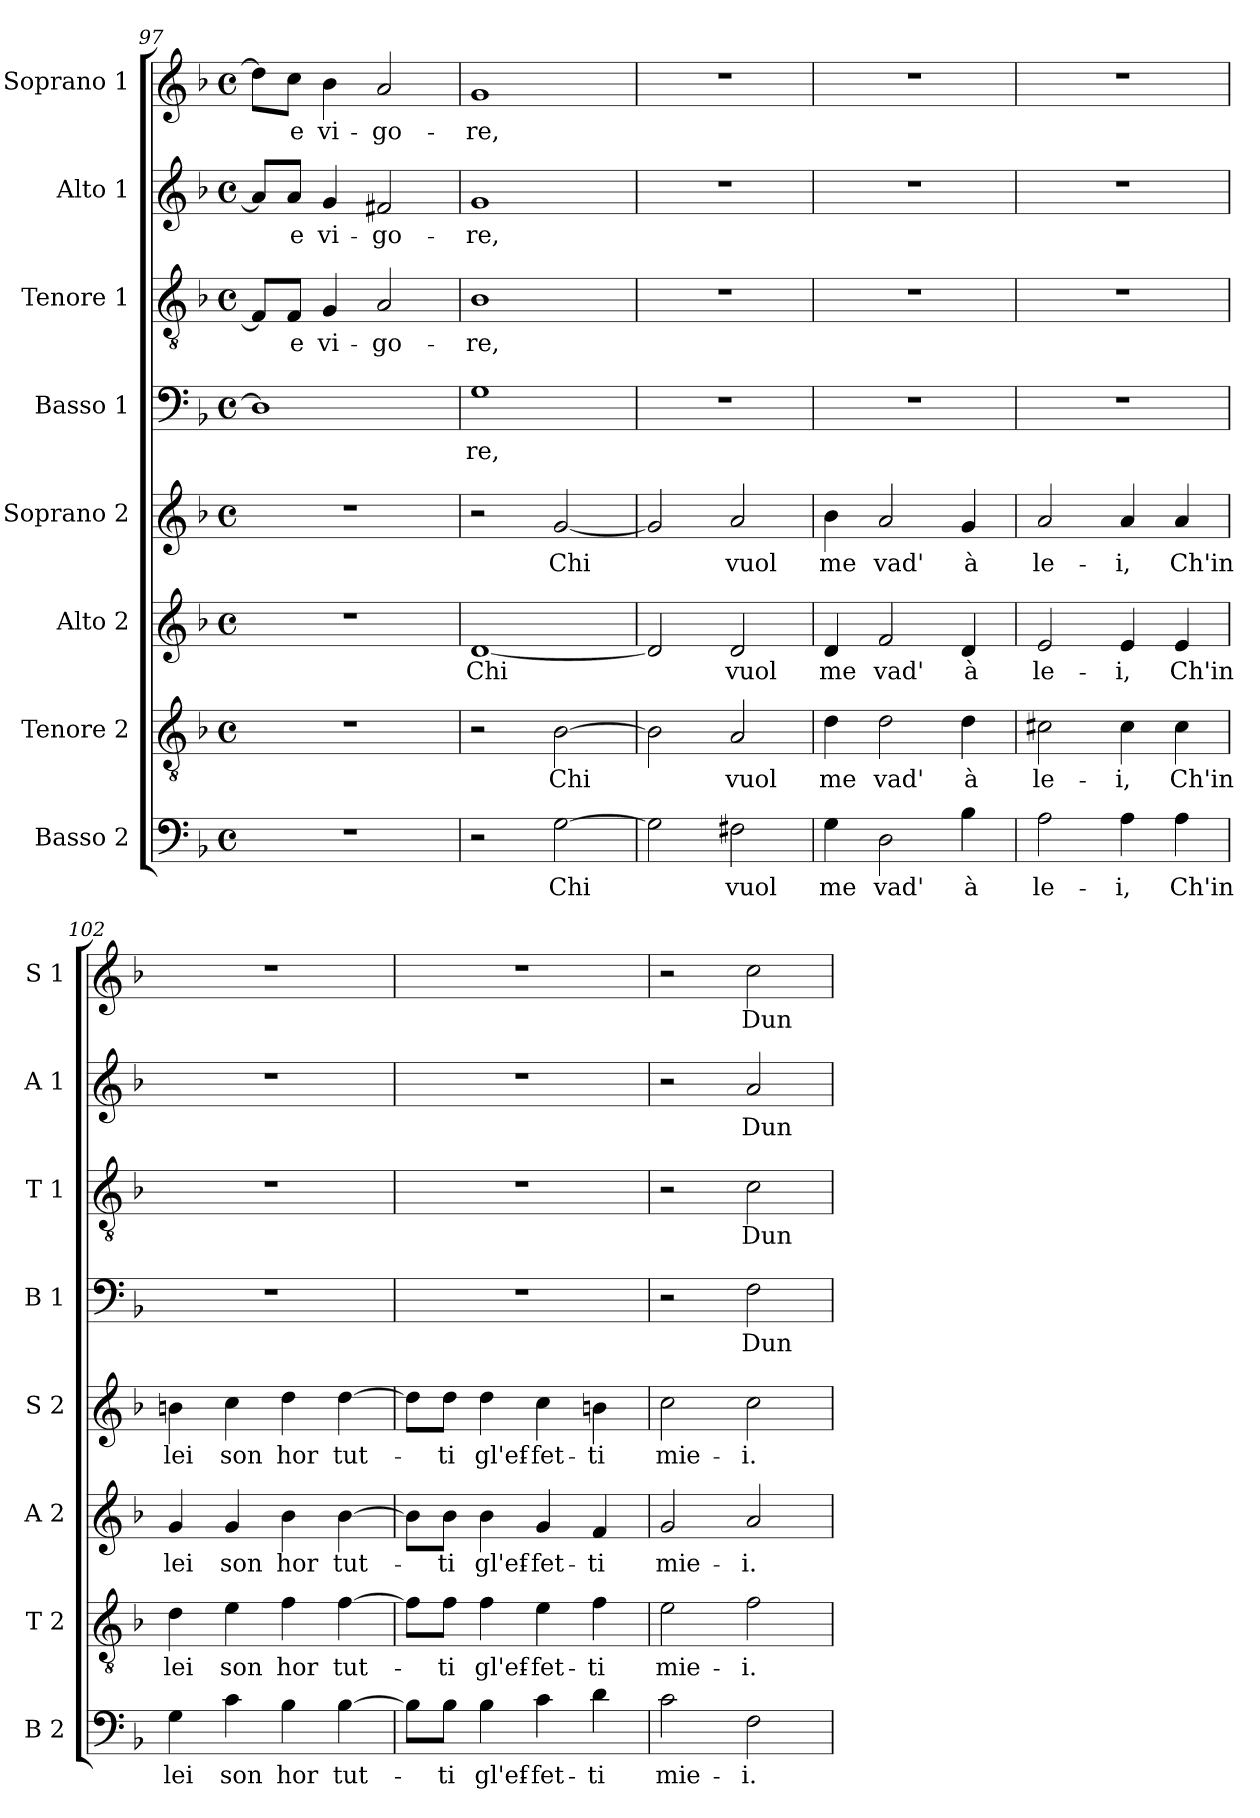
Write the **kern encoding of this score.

**kern	**text	**kern	**text	**kern	**text	**kern	**text	**kern	**text	**kern	**text	**kern	**text	**kern	**text
*part8	*part8	*part7	*part7	*part6	*part6	*part5	*part5	*part4	*part4	*part3	*part3	*part2	*part2	*part1	*part1
*staff8	*staff8	*staff7	*staff7	*staff6	*staff6	*staff5	*staff5	*staff4	*staff4	*staff3	*staff3	*staff2	*staff2	*staff1	*staff1
*I"Basso 2	*	*I"Tenore 2	*	*I"Alto 2	*	*I"Soprano 2	*	*I"Basso 1	*	*I"Tenore 1	*	*I"Alto 1	*	*I"Soprano 1	*
*I'B 2	*	*I'T 2	*	*I'A 2	*	*I'S 2	*	*I'B 1	*	*I'T 1	*	*I'A 1	*	*I'S 1	*
*clefF4	*	*clefGv2	*	*clefG2	*	*clefG2	*	*clefF4	*	*clefGv2	*	*clefG2	*	*clefG2	*
*k[b-]	*	*k[b-]	*	*k[b-]	*	*k[b-]	*	*k[b-]	*	*k[b-]	*	*k[b-]	*	*k[b-]	*
*F:	*	*F:	*	*F:	*	*F:	*	*F:	*	*F:	*	*F:	*	*F:	*
*M4/4	*	*M4/4	*	*M4/4	*	*M4/4	*	*M4/4	*	*M4/4	*	*M4/4	*	*M4/4	*
*met(c)	*	*met(c)	*	*met(c)	*	*met(c)	*	*met(c)	*	*met(c)	*	*met(c)	*	*met(c)	*
=97	=97	=97	=97	=97	=97	=97	=97	=97	=97	=97	=97	=97	=97	=97	=97
1r	.	1r	.	1r	.	1r	.	1D]	.	8F/L]	.	8a/L]	.	8dd\L]	.
!	!	!	!	!	!	!	!	!	!	!	!LO:LY:b	!	!LO:LY:b	!	!LO:LY:b
.	.	.	.	.	.	.	.	.	.	8F/J	e	8a/J	e	8cc\J	e
!	!	!	!	!	!	!	!	!	!	!	!LO:LY:b	!	!LO:LY:b	!	!LO:LY:b
.	.	.	.	.	.	.	.	.	.	4G/	vi-	4g/	vi-	4b-\	vi-
!	!	!	!	!	!	!	!	!	!	!	!LO:LY:b	!	!LO:LY:b	!	!LO:LY:b
.	.	.	.	.	.	.	.	.	.	2A/	-go-	2f#X/	-go-	2a/	-go-
!!LO:PB:g=z
=98	=98	=98	=98	=98	=98	=98	=98	=98	=98	=98	=98	=98	=98	=98	=98
!	!	!	!	!	!LO:LY:b	!	!	!	!LO:LY:b	!	!LO:LY:b	!	!LO:LY:b	!	!LO:LY:b
2r	.	2r	.	[1d	Chi	2r	.	1G	-re,	1B-	-re,	1g	-re,	1g	-re,
!	!LO:LY:b	!	!LO:LY:b	!	!	!	!LO:LY:b	!	!	!	!	!	!	!	!
[2G\	Chi	[2B-\	Chi	.	.	[2g/	Chi	.	.	.	.	.	.	.	.
=99	=99	=99	=99	=99	=99	=99	=99	=99	=99	=99	=99	=99	=99	=99	=99
2G\]	.	2B-\]	.	2d/]	.	2g/]	.	1r	.	1r	.	1r	.	1r	.
!	!LO:LY:b	!	!LO:LY:b	!	!LO:LY:b	!	!LO:LY:b	!	!	!	!	!	!	!	!
2F#X\	vuol	2A/	vuol	2d/	vuol	2a/	vuol	.	.	.	.	.	.	.	.
=100	=100	=100	=100	=100	=100	=100	=100	=100	=100	=100	=100	=100	=100	=100	=100
!	!LO:LY:b	!	!LO:LY:b	!	!LO:LY:b	!	!LO:LY:b	!	!	!	!	!	!	!	!
4G\	me	4d\	me	4d/	me	4b-\	me	1r	.	1r	.	1r	.	1r	.
!	!LO:LY:b	!	!LO:LY:b	!	!LO:LY:b	!	!LO:LY:b	!	!	!	!	!	!	!	!
2D\	vad'	2d\	vad'	2f/	vad'	2a/	vad'	.	.	.	.	.	.	.	.
!	!LO:LY:b	!	!LO:LY:b	!	!LO:LY:b	!	!LO:LY:b	!	!	!	!	!	!	!	!
4B-\	à	4d\	à	4d/	à	4g/	à	.	.	.	.	.	.	.	.
=101	=101	=101	=101	=101	=101	=101	=101	=101	=101	=101	=101	=101	=101	=101	=101
!	!LO:LY:b	!	!LO:LY:b	!	!LO:LY:b	!	!LO:LY:b	!	!	!	!	!	!	!	!
2A\	le-	2c#X\	le-	2e/	le-	2a/	le-	1r	.	1r	.	1r	.	1r	.
!	!LO:LY:b	!	!LO:LY:b	!	!LO:LY:b	!	!LO:LY:b	!	!	!	!	!	!	!	!
4A\	-i,	4c#\	-i,	4e/	-i,	4a/	-i,	.	.	.	.	.	.	.	.
!	!LO:LY:b	!	!LO:LY:b	!	!LO:LY:b	!	!LO:LY:b	!	!	!	!	!	!	!	!
4A\	Ch'in	4c#\	Ch'in	4e/	Ch'in	4a/	Ch'in	.	.	.	.	.	.	.	.
=102	=102	=102	=102	=102	=102	=102	=102	=102	=102	=102	=102	=102	=102	=102	=102
!	!LO:LY:b	!	!LO:LY:b	!	!LO:LY:b	!	!LO:LY:b	!	!	!	!	!	!	!	!
4G\	lei	4d\	lei	4g/	lei	4bn\	lei	1r	.	1r	.	1r	.	1r	.
!	!LO:LY:b	!	!LO:LY:b	!	!LO:LY:b	!	!LO:LY:b	!	!	!	!	!	!	!	!
4c\	son	4e\	son	4g/	son	4cc\	son	.	.	.	.	.	.	.	.
!	!LO:LY:b	!	!LO:LY:b	!	!LO:LY:b	!	!LO:LY:b	!	!	!	!	!	!	!	!
4B-\	hor	4f\	hor	4b-\	hor	4dd\	hor	.	.	.	.	.	.	.	.
!	!LO:LY:b	!	!LO:LY:b	!	!LO:LY:b	!	!LO:LY:b	!	!	!	!	!	!	!	!
[4B-\	tut-	[4f\	tut-	[4b-\	tut-	[4dd\	tut-	.	.	.	.	.	.	.	.
=103	=103	=103	=103	=103	=103	=103	=103	=103	=103	=103	=103	=103	=103	=103	=103
8B-\L]	.	8f\L]	.	8b-\L]	.	8dd\L]	.	1r	.	1r	.	1r	.	1r	.
!	!LO:LY:b	!	!LO:LY:b	!	!LO:LY:b	!	!LO:LY:b	!	!	!	!	!	!	!	!
8B-\J	-ti	8f\J	-ti	8b-\J	-ti	8dd\J	-ti	.	.	.	.	.	.	.	.
!	!LO:LY:b	!	!LO:LY:b	!	!LO:LY:b	!	!LO:LY:b	!	!	!	!	!	!	!	!
4B-\	gl'ef-	4f\	gl'ef-	4b-\	gl'ef-	4dd\	gl'ef-	.	.	.	.	.	.	.	.
!	!LO:LY:b	!	!LO:LY:b	!	!LO:LY:b	!	!LO:LY:b	!	!	!	!	!	!	!	!
4c\	-fet-	4e\	-fet-	4g/	-fet-	4cc\	-fet-	.	.	.	.	.	.	.	.
!	!LO:LY:b	!	!LO:LY:b	!	!LO:LY:b	!	!LO:LY:b	!	!	!	!	!	!	!	!
4d\	-ti	4f\	-ti	4f/	-ti	4bn\	-ti	.	.	.	.	.	.	.	.
=104	=104	=104	=104	=104	=104	=104	=104	=104	=104	=104	=104	=104	=104	=104	=104
!	!LO:LY:b	!	!LO:LY:b	!	!LO:LY:b	!	!LO:LY:b	!	!	!	!	!	!	!	!
2c\	mie-	2e\	mie-	2g/	mie-	2cc\	mie-	2r	.	2r	.	2r	.	2r	.
!	!LO:LY:b	!	!LO:LY:b	!	!LO:LY:b	!	!LO:LY:b	!	!LO:LY:b	!	!LO:LY:b	!	!LO:LY:b	!	!LO:LY:b
2F\	-i.	2f\	-i.	2a/	-i.	2cc\	-i.	2F\	Dun-	2c\	Dun-	2a/	Dun-	2cc\	Dun-
=	=	=	=	=	=	=	=	=	=	=	=	=	=	=	=
*-	*-	*-	*-	*-	*-	*-	*-	*-	*-	*-	*-	*-	*-	*-	*-
